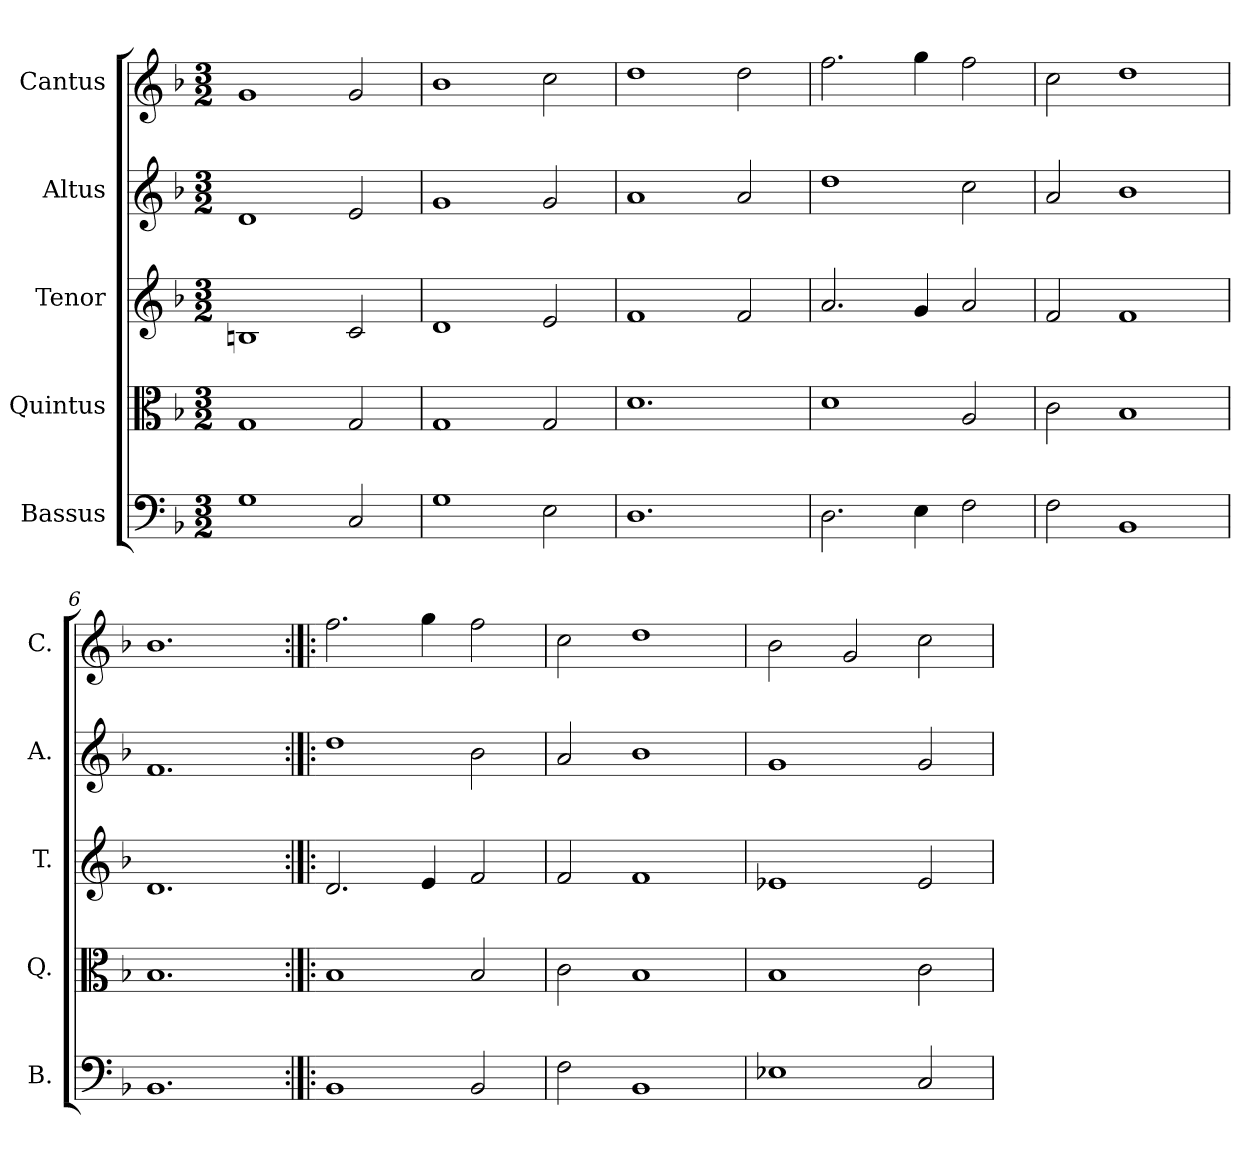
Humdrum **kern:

**kern	**kern	**kern	**kern	**kern
*part5	*part4	*part3	*part2	*part1
*staff5	*staff4	*staff3	*staff2	*staff1
*I"Bassus	*I"Quintus	*I"Tenor	*I"Altus	*I"Cantus
*I'B.	*I'Q.	*I'T.	*I'A.	*I'C.
*clefF4	*clefC3	*clefG2	*clefG2	*clefG2
*k[b-]	*k[b-]	*k[b-]	*k[b-]	*k[b-]
*F:	*F:	*F:	*F:	*F:
*M3/2	*M3/2	*M3/2	*M3/2	*M3/2
=1	=1	=1	=1	=1
1G\	1G/	1Bn/	1d/	1g/
2C/	2G/	2c/	2e/	2g/
=2	=2	=2	=2	=2
1G\	1G/	1d/	1g/	1b-\
2E\	2G/	2e/	2g/	2cc\
=3	=3	=3	=3	=3
1.D\	1.d\	1f/	1a/	1dd\
.	.	2f/	2a/	2dd\
=4	=4	=4	=4	=4
2.D\	1d\	2.a/	1dd\	2.ff\
4E\	.	4g/	.	4gg\
2F\	2A/	2a/	2cc\	2ff\
=5	=5	=5	=5	=5
2F\	2c\	2f/	2a/	2cc\
1BB-/	1B-/	1f/	1b-\	1dd\
!!LO:LB:g=z
=6	=6	=6	=6	=6
1.BB-/	1.B-/	1.d/	1.f/	1.b-\
=7:|!|:	=7:|!|:	=7:|!|:	=7:|!|:	=7:|!|:
1BB-/	1B-/	2.d/	1dd\	2.ff\
.	.	4e/	.	4gg\
2BB-/	2B-/	2f/	2b-\	2ff\
=8	=8	=8	=8	=8
2F\	2c\	2f/	2a/	2cc\
1BB-/	1B-/	1f/	1b-\	1dd\
=9	=9	=9	=9	=9
1E-X\	1B-/	1e-X/	1g/	2b-\
.	.	.	.	2g/
2C/	2c\	2e-/	2g/	2cc\
=	=	=	=	=
*-	*-	*-	*-	*-
